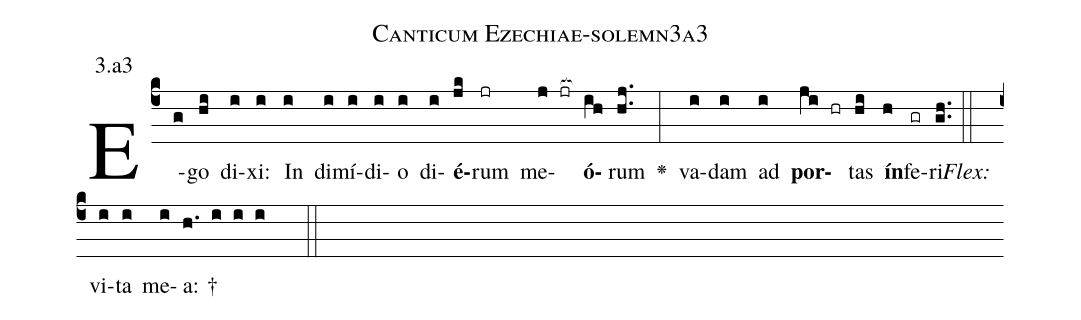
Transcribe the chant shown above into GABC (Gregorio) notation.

name: Canticum Ezechiae-solemn3a3;
annotation: 3.a3;
%%
(c4)E(g)go(hi) di(i)xi:(i) In(i) di(i)mí(i)di(i)o(i) di(i)<b>é</b>(jk)rum(jr) me(j jr[ocb:1{])<b>ó</b>(ih[ocb:0}])rum(hj..) <v>\greheightstar</v>(:) va(i)dam(i) ad(i) <b>por</b>(ji hr)tas(hi) <b>ín</b>(h)fe(gr)ri.(gh..) (::)
<i>Flex:</i>()  vi(i)ta(i) me(i)a: †(h. i i i  ::)

%E(i) u(i) o(ji) u(hi) a(h) e.(gh..) (::)
